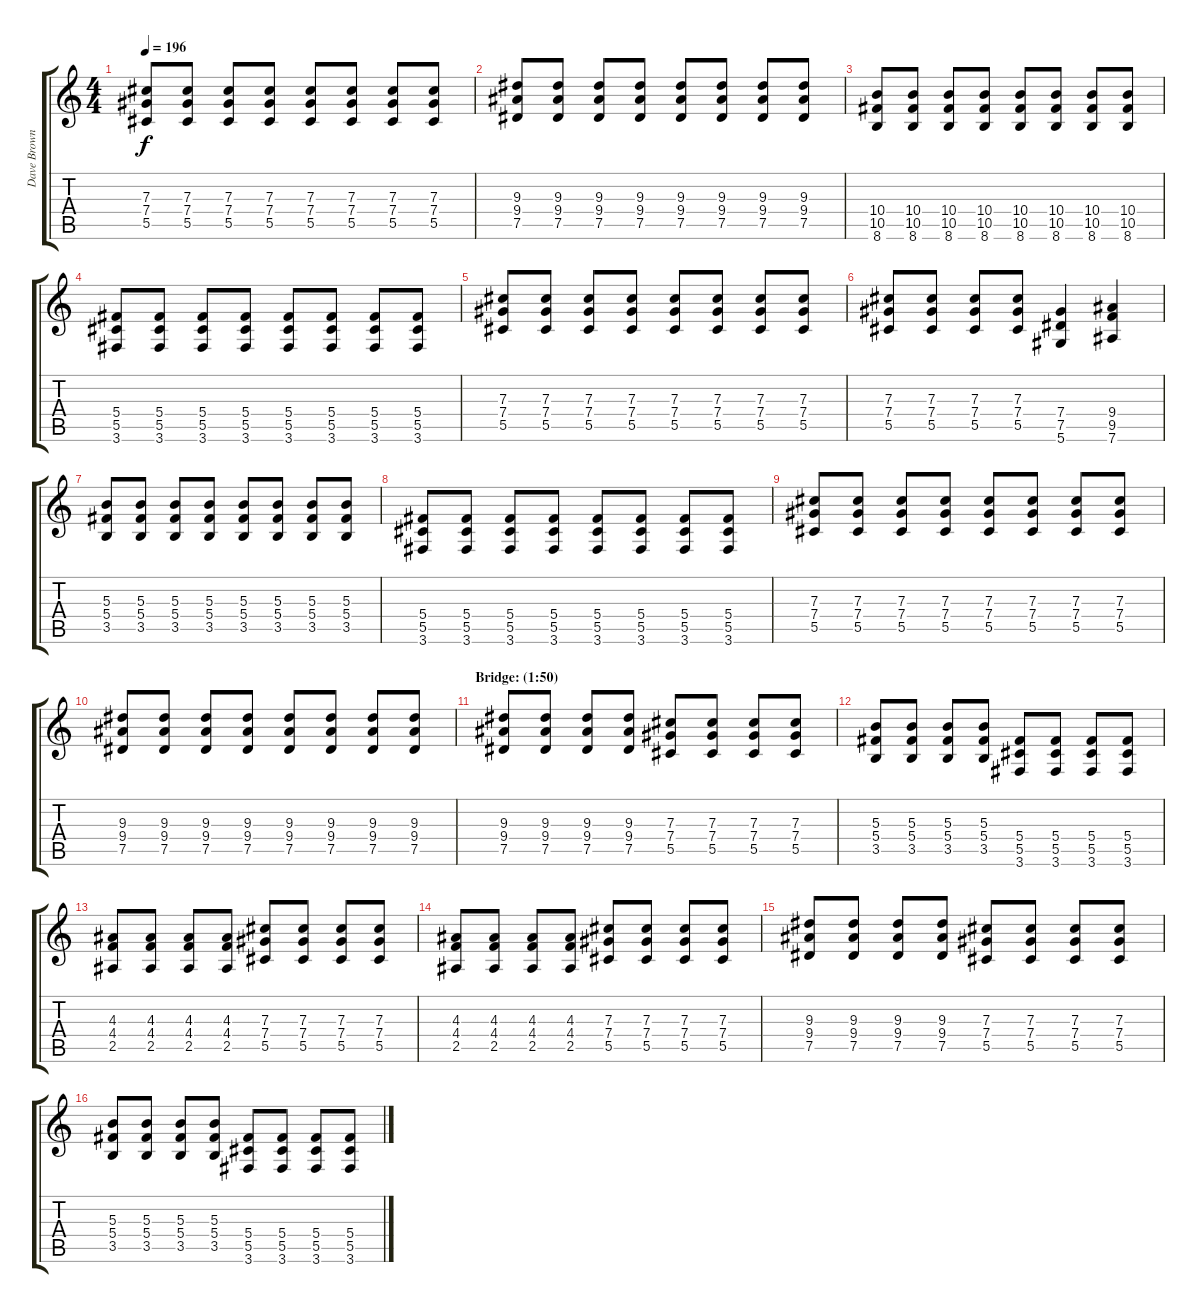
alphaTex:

\track ("Dave Brownsound - Lead Guitar" "Dave Brown") {instrument distortionguitar}
\staff {score tabs}
\tuning (Eb4 Bb3 Gb3 Db3 Ab2 Eb2) {hide}
\ts (4 4)
\tempo 196
\clef g2
\ks c
(7.3 7.4 5.5).8{dy f} (7.3 7.4 5.5).8 (7.3 7.4 5.5).8 (7.3 7.4 5.5).8 (7.3 7.4 5.5).8 (7.3 7.4 5.5).8 (7.3 7.4 5.5).8 (7.3 7.4 5.5).8 |
(9.3 9.4 7.5).8 (9.3 9.4 7.5).8 (9.3 9.4 7.5).8 (9.3 9.4 7.5).8 (9.3 9.4 7.5).8 (9.3 9.4 7.5).8 (9.3 9.4 7.5).8 (9.3 9.4 7.5).8 |
(10.4 10.5 8.6).8 (10.4 10.5 8.6).8 (10.4 10.5 8.6).8 (10.4 10.5 8.6).8 (10.4 10.5 8.6).8 (10.4 10.5 8.6).8 (10.4 10.5 8.6).8 (10.4 10.5 8.6).8 |
(5.4 5.5 3.6).8 (5.4 5.5 3.6).8 (5.4 5.5 3.6).8 (5.4 5.5 3.6).8 (5.4 5.5 3.6).8 (5.4 5.5 3.6).8 (5.4 5.5 3.6).8 (5.4 5.5 3.6).8 |
(7.3 7.4 5.5).8 (7.3 7.4 5.5).8 (7.3 7.4 5.5).8 (7.3 7.4 5.5).8 (7.3 7.4 5.5).8 (7.3 7.4 5.5).8 (7.3 7.4 5.5).8 (7.3 7.4 5.5).8 |
(7.3 7.4 5.5).8 (7.3 7.4 5.5).8 (7.3 7.4 5.5).8 (7.3 7.4 5.5).8 (7.4 7.5 5.6).4 (9.4 9.5 7.6).4 |
(5.3 5.4 3.5).8 (5.3 5.4 3.5).8 (5.3 5.4 3.5).8 (5.3 5.4 3.5).8 (5.3 5.4 3.5).8 (5.3 5.4 3.5).8 (5.3 5.4 3.5).8 (5.3 5.4 3.5).8 |
(5.4 5.5 3.6).8 (5.4 5.5 3.6).8 (5.4 5.5 3.6).8 (5.4 5.5 3.6).8 (5.4 5.5 3.6).8 (5.4 5.5 3.6).8 (5.4 5.5 3.6).8 (5.4 5.5 3.6).8 |
(7.3 7.4 5.5).8 (7.3 7.4 5.5).8 (7.3 7.4 5.5).8 (7.3 7.4 5.5).8 (7.3 7.4 5.5).8 (7.3 7.4 5.5).8 (7.3 7.4 5.5).8 (7.3 7.4 5.5).8 |
(9.3 9.4 7.5).8 (9.3 9.4 7.5).8 (9.3 9.4 7.5).8 (9.3 9.4 7.5).8 (9.3 9.4 7.5).8 (9.3 9.4 7.5).8 (9.3 9.4 7.5).8 (9.3 9.4 7.5).8 |
\section ("" "Bridge: (1:50)")
(9.3 9.4 7.5).8 (9.3 9.4 7.5).8 (9.3 9.4 7.5).8 (9.3 9.4 7.5).8 (7.3 7.4 5.5).8 (7.3 7.4 5.5).8 (7.3 7.4 5.5).8 (7.3 7.4 5.5).8 |
(5.3 5.4 3.5).8 (5.3 5.4 3.5).8 (5.3 5.4 3.5).8 (5.3 5.4 3.5).8 (5.4 5.5 3.6).8 (5.4 5.5 3.6).8 (5.4 5.5 3.6).8 (5.4 5.5 3.6).8 |
(4.3 4.4 2.5).8 (4.3 4.4 2.5).8 (4.3 4.4 2.5).8 (4.3 4.4 2.5).8 (7.3 7.4 5.5).8 (7.3 7.4 5.5).8 (7.3 7.4 5.5).8 (7.3 7.4 5.5).8 |
(4.3 4.4 2.5).8 (4.3 4.4 2.5).8 (4.3 4.4 2.5).8 (4.3 4.4 2.5).8 (7.3 7.4 5.5).8 (7.3 7.4 5.5).8 (7.3 7.4 5.5).8 (7.3 7.4 5.5).8 |
(9.3 9.4 7.5).8 (9.3 9.4 7.5).8 (9.3 9.4 7.5).8 (9.3 9.4 7.5).8 (7.3 7.4 5.5).8 (7.3 7.4 5.5).8 (7.3 7.4 5.5).8 (7.3 7.4 5.5).8 |
(5.3 5.4 3.5).8 (5.3 5.4 3.5).8 (5.3 5.4 3.5).8 (5.3 5.4 3.5).8 (5.4 5.5 3.6).8 (5.4 5.5 3.6).8 (5.4 5.5 3.6).8 (5.4 5.5 3.6).8
